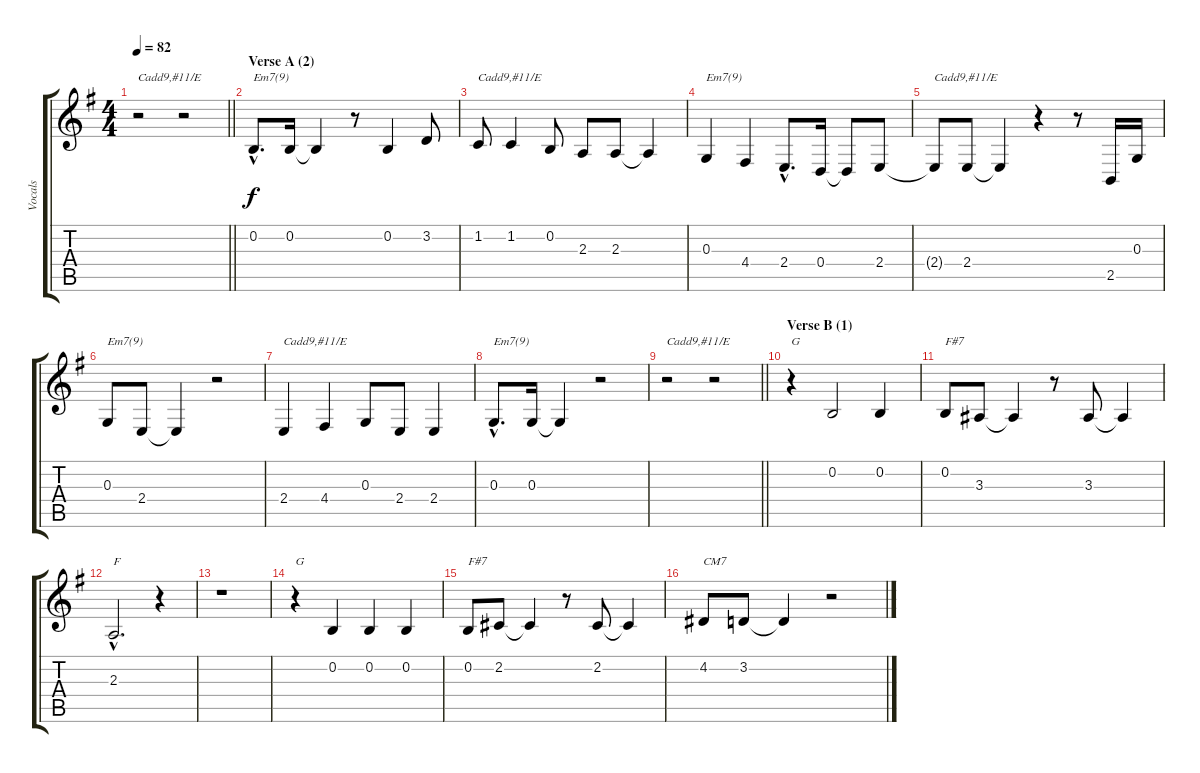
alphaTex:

\track ("Vocals" "Vocals") {instrument sopranosax}
\staff {score tabs}
\tuning (E4 B3 G3 D3 A2 E2) {hide}
\ts (4 4)
\tempo 82
\clef g2
\barLineRight lightlight
\ks eminor
r.2{txt "Cadd9,#11/E" dy f} r.2 |
\section ("" "Verse A (2)")
0.2{hac}.8{d txt "Em7(9)"} 0.2.16 0.2{t}.4 r.8 0.2.4 3.2.8 |
1.2.8{txt "Cadd9,#11/E"} 1.2.4 0.2.8 2.3.8 2.3.8 2.3{t}.4 |
0.3.4{txt "Em7(9)"} 4.4.4 2.4{hac}.8{d} 0.4.16 0.4{t}.8 2.4.8 |
2.4{t}.8{txt "Cadd9,#11/E"} 2.4.8 2.4{t}.4 r.4 r.8 2.5.16 0.3.16 |
0.3.8{txt "Em7(9)"} 2.4.8 2.4{t}.4 r.2 |
2.4.4{txt "Cadd9,#11/E"} 4.4.4 0.3.8 2.4.8 2.4.4 |
0.3{hac}.8{d txt "Em7(9)"} 0.3.16 0.3{t}.4 r.2 |
\barLineRight lightlight
r.2{txt "Cadd9,#11/E"} r.2 |
\section ("" "Verse B (1)")
r.4{txt "G"} 0.2.2 0.2.4 |
0.2.8{txt "F#7"} 3.3.8 3.3{t}.4 r.8 3.3.8 3.3{t}.4 |
2.3{hac}.2{d txt "F"} r.4 |
r.1 |
r.4{txt "G"} 0.2.4 0.2.4 0.2.4 |
0.2.8{txt "F#7"} 2.2.8 2.2{t}.4 r.8 2.2.8 2.2{t}.4 |
4.2.8{txt "CM7"} 3.2.8 3.2{t}.4 r.2
